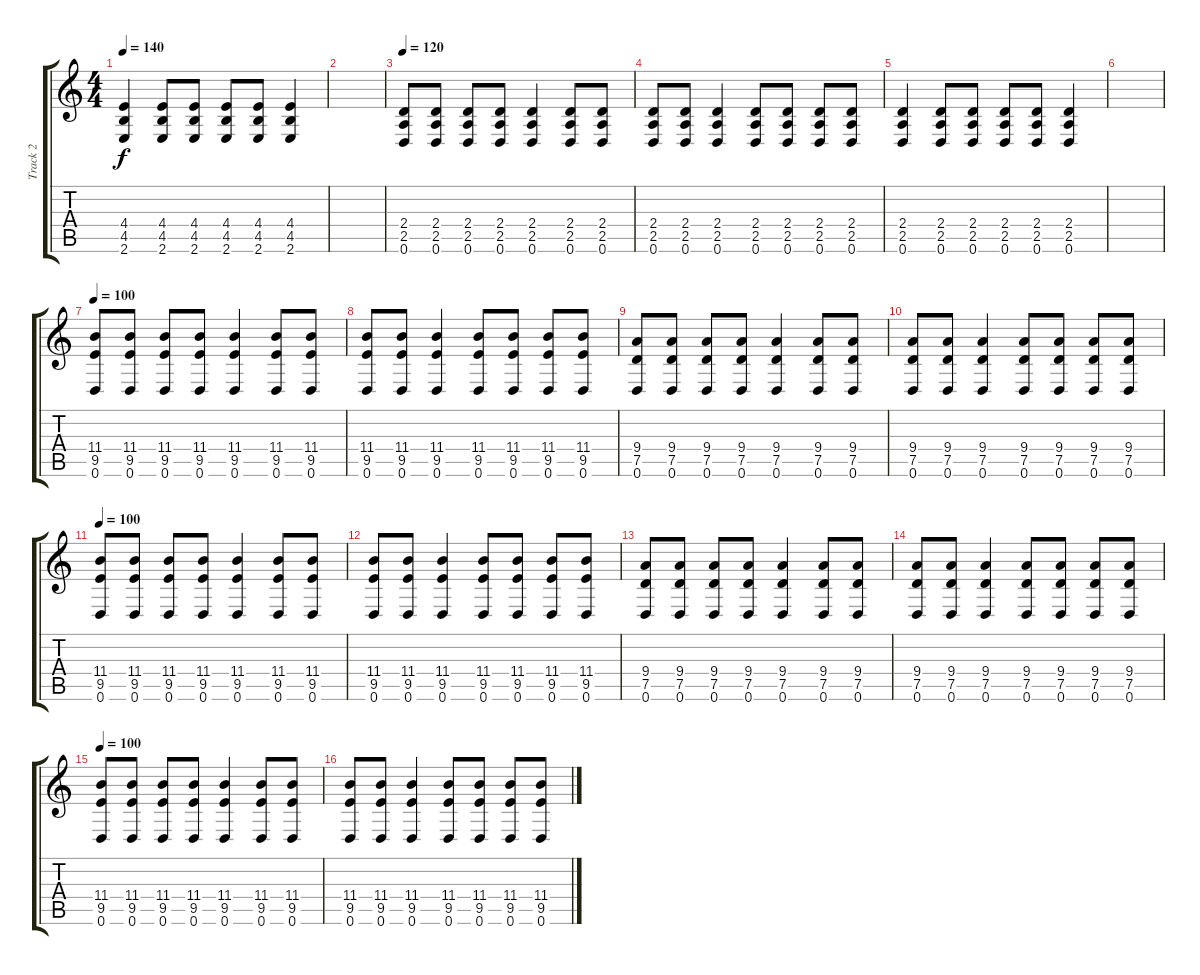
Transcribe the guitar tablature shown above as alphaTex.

\track ("Track 2" "Track 2") {instrument overdrivenguitar}
\staff {score tabs}
\tuning (D4 A3 F3 C3 G2 D2) {hide}
\ts (4 4)
\tempo 140
\clef g2
\ks c
(4.4 4.5 2.6).4{dy f} (4.4 4.5 2.6).8 (4.4 4.5 2.6).8 (4.4 4.5 2.6).8 (4.4 4.5 2.6).8 (4.4 4.5 2.6).4 |
|
\tempo 120
(2.4 2.5 0.6).8 (2.4 2.5 0.6).8 (2.4 2.5 0.6).8 (2.4 2.5 0.6).8 (2.4 2.5 0.6).4 (2.4 2.5 0.6).8 (2.4 2.5 0.6).8 |
(2.4 2.5 0.6).8 (2.4 2.5 0.6).8 (2.4 2.5 0.6).4 (2.4 2.5 0.6).8 (2.4 2.5 0.6).8 (2.4 2.5 0.6).8 (2.4 2.5 0.6).8 |
(2.4 2.5 0.6).4 (2.4 2.5 0.6).8 (2.4 2.5 0.6).8 (2.4 2.5 0.6).8 (2.4 2.5 0.6).8 (2.4 2.5 0.6).4 |
|
\tempo 100
(11.4 9.5 0.6).8 (11.4 9.5 0.6).8 (11.4 9.5 0.6).8 (11.4 9.5 0.6).8 (11.4 9.5 0.6).4 (11.4 9.5 0.6).8 (11.4 9.5 0.6).8 |
(11.4 9.5 0.6).8 (11.4 9.5 0.6).8 (11.4 9.5 0.6).4 (11.4 9.5 0.6).8 (11.4 9.5 0.6).8 (11.4 9.5 0.6).8 (11.4 9.5 0.6).8 |
(9.4 7.5 0.6).8 (9.4 7.5 0.6).8 (9.4 7.5 0.6).8 (9.4 7.5 0.6).8 (9.4 7.5 0.6).4 (9.4 7.5 0.6).8 (9.4 7.5 0.6).8 |
(9.4 7.5 0.6).8 (9.4 7.5 0.6).8 (9.4 7.5 0.6).4 (9.4 7.5 0.6).8 (9.4 7.5 0.6).8 (9.4 7.5 0.6).8 (9.4 7.5 0.6).8 |
\tempo 100
(11.4 9.5 0.6).8 (11.4 9.5 0.6).8 (11.4 9.5 0.6).8 (11.4 9.5 0.6).8 (11.4 9.5 0.6).4 (11.4 9.5 0.6).8 (11.4 9.5 0.6).8 |
(11.4 9.5 0.6).8 (11.4 9.5 0.6).8 (11.4 9.5 0.6).4 (11.4 9.5 0.6).8 (11.4 9.5 0.6).8 (11.4 9.5 0.6).8 (11.4 9.5 0.6).8 |
(9.4 7.5 0.6).8 (9.4 7.5 0.6).8 (9.4 7.5 0.6).8 (9.4 7.5 0.6).8 (9.4 7.5 0.6).4 (9.4 7.5 0.6).8 (9.4 7.5 0.6).8 |
(9.4 7.5 0.6).8 (9.4 7.5 0.6).8 (9.4 7.5 0.6).4 (9.4 7.5 0.6).8 (9.4 7.5 0.6).8 (9.4 7.5 0.6).8 (9.4 7.5 0.6).8 |
\tempo 100
(11.4 9.5 0.6).8 (11.4 9.5 0.6).8 (11.4 9.5 0.6).8 (11.4 9.5 0.6).8 (11.4 9.5 0.6).4 (11.4 9.5 0.6).8 (11.4 9.5 0.6).8 |
(11.4 9.5 0.6).8 (11.4 9.5 0.6).8 (11.4 9.5 0.6).4 (11.4 9.5 0.6).8 (11.4 9.5 0.6).8 (11.4 9.5 0.6).8 (11.4 9.5 0.6).8
